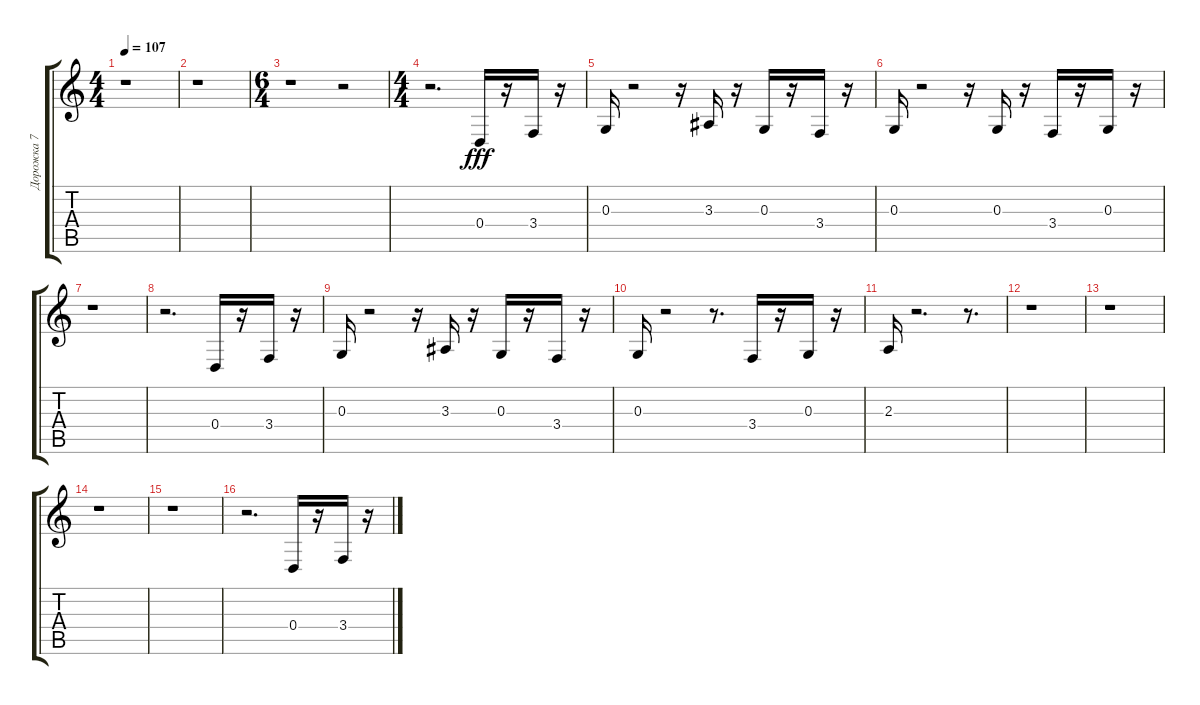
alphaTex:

\track ("Дорожка 7" "Дорожка 7") {instrument stringensemble1}
\staff {score tabs}
\tuning (E4 B3 G3 D3 A2 E2) {hide}
\ts (4 4)
\tempo 107
\clef g2
\ks c
r.1{dy fff} |
r.1 |
\ts (6 4)
r.1 r.2 |
\ts (4 4)
r.2{d} 0.4.16 r.16 3.4.16 r.16 |
0.3.16 r.2 r.16 3.3.16 r.16 0.3.16 r.16 3.4.16 r.16 |
0.3.16 r.2 r.16 0.3.16 r.16 3.4.16 r.16 0.3.16 r.16 |
r.1 |
r.2{d} 0.4.16 r.16 3.4.16 r.16 |
0.3.16 r.2 r.16 3.3.16 r.16 0.3.16 r.16 3.4.16 r.16 |
0.3.16 r.2 r.8{d} 3.4.16 r.16 0.3.16 r.16 |
2.3.16 r.2{d} r.8{d} |
r.1 |
r.1 |
r.1 |
r.1 |
r.2{d} 0.4.16 r.16 3.4.16 r.16
